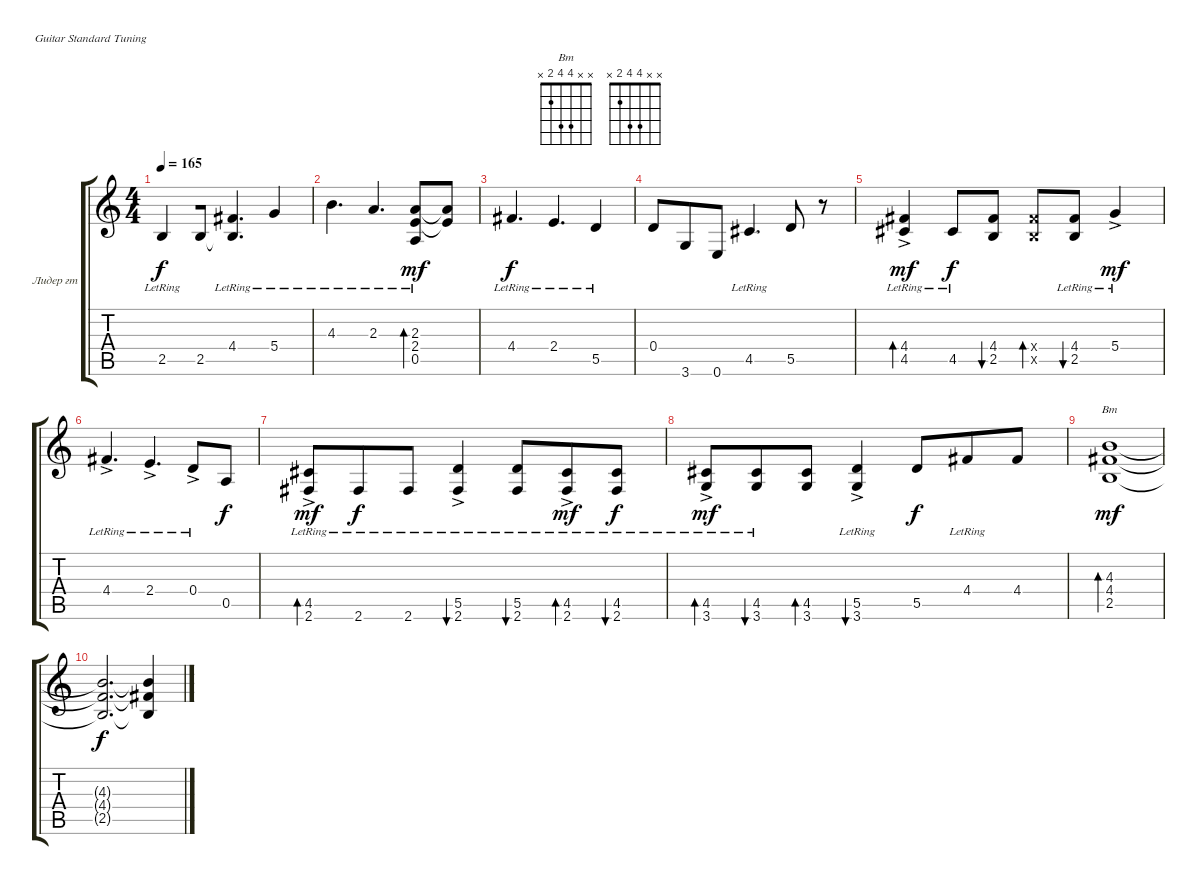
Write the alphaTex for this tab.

\bracketExtendMode groupsimilarinstruments
\firstSystemTrackNameOrientation horizontal
\otherSystemsTrackNameOrientation horizontal
\track ("Юрий Каспарян" "Лидер гт") {instrument acousticguitarsteel}
\staff {score tabs}
\tuning (E4 B3 G3 D3 A2 E2)
\chord ("Bm" x x 4 4 2 x)
\chord ("" x x 4 4 2 x)
\ts (4 4)
\tempo 165
\clef g2
\ks c
2.5{lr}.4{dy f beam merge} 2.5.8 (4.4{lr} 2.5{t}).4{d} 5.4{lr}.4 |
4.3{lr}.4{d} 2.3{lr}.4{d beam merge} (2.3{lr} 2.4{lr} 0.5).8{bd 60 dy mf} (2.3{t} 2.4{t}).8 |
4.4{lr}.4{d dy f} 2.4{lr}.4{d} 5.5{lr}.4 |
0.4.8 3.6.8{beam merge} 0.6.8 4.5{lr}.4{d} 5.5.8 r.8 |
(4.4{ac lr} 4.5{ac lr}).4{bd 60 dy mf beam merge} 4.5{lr}.8{dy f} (4.4 2.5).8{bu 60} (4.4{x} 2.5{x}).8{bd 60} (4.4{lr} 2.5{lr}).8{bu 60} 5.4{ac lr}.4{dy mf} |
4.4{ac lr}.4{d} 2.4{ac lr}.4{d beam merge} 0.4{ac lr}.8 0.5.8{dy f} |
(4.5{ac lr} 2.6{ac lr}).8{bd 60 dy mf} 2.6{lr}.8{dy f beam merge} 2.6{lr}.8 (5.5 2.6{ac lr}).4{bu 60} (5.5{lr} 2.6{lr}).8{bu 60 beam merge} (4.5{ac lr} 2.6{ac lr}).8{bd 60 dy mf} (4.5{lr} 2.6{lr}).8{bu 60 dy f} |
(4.5{ac lr} 3.6{ac lr}).8{bd 60 dy mf} (4.5{lr} 3.6{lr}).8{bu 60 beam merge} (4.5 3.6).8{bd 60} (5.5{ac lr} 3.6{ac}).4{bu 60} 5.5.8{dy f beam merge} 4.4{lr}.8 4.4.8 |
(4.3 4.4 2.5).1{bd 253 ch "Bm" dy mf} |
(4.3{t} 4.4{t} 2.5{t}).2{d ch "" dy f} (4.3{t} 4.4{t} 2.5{t}).4
